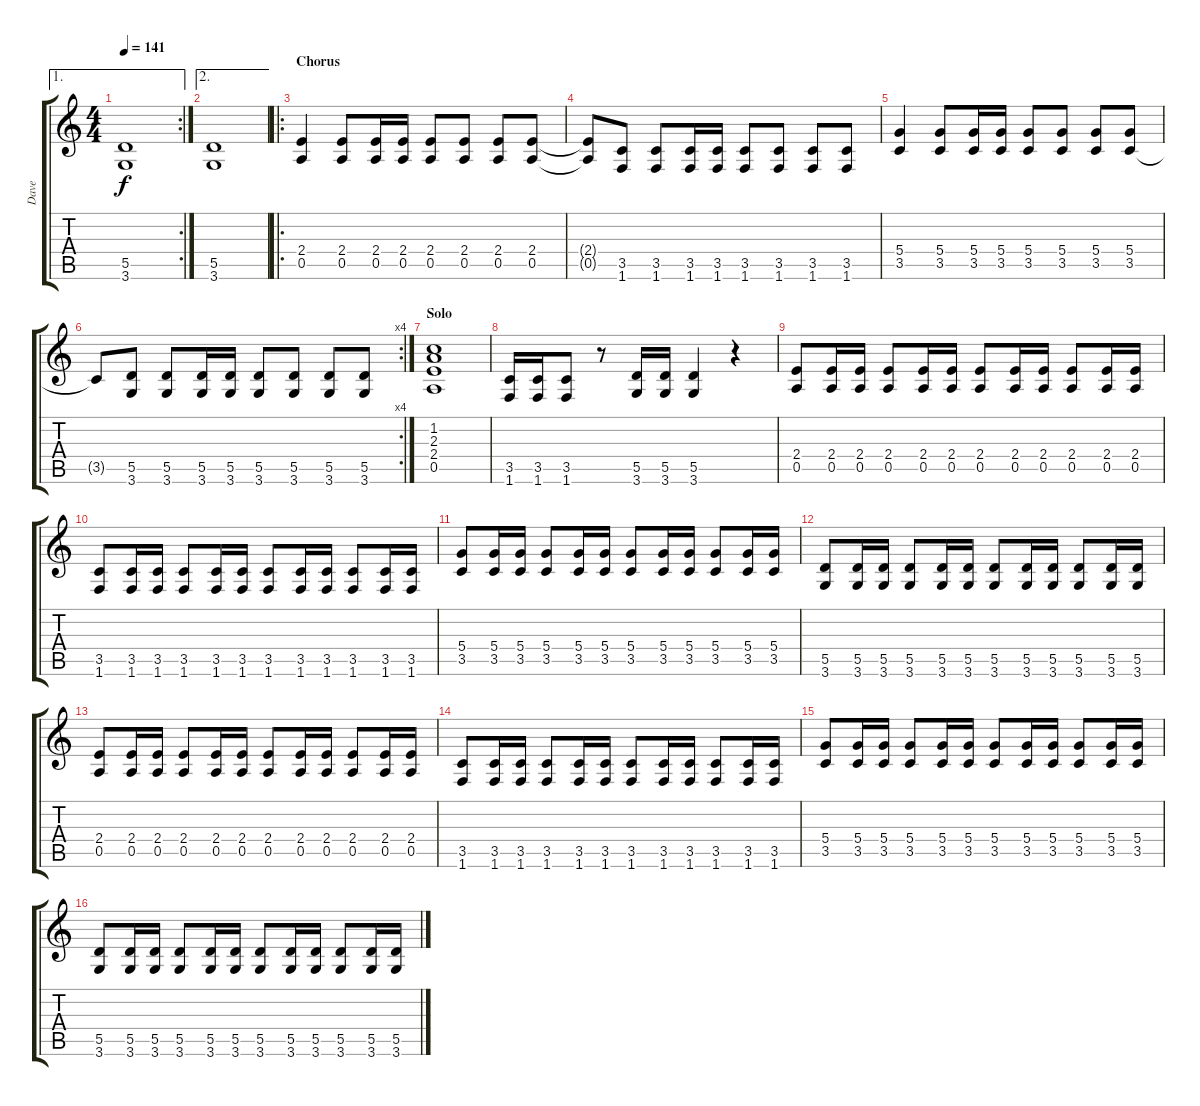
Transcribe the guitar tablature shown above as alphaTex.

\track ("Dave" "Dave") {instrument distortionguitar}
\staff {score tabs}
\tuning (E4 B3 G3 D3 A2 E2) {hide}
\ae 1
\rc 2
\ts (4 4)
\tempo 141
\clef g2
\ks c
(5.5 3.6).1{dy f} |
\ae 2
(5.5 3.6).1 |
\ro
\section ("" "Chorus")
(2.4 0.5).4 (2.4 0.5).8 (2.4 0.5).16 (2.4 0.5).16 (2.4 0.5).8 (2.4 0.5).8 (2.4 0.5).8 (2.4 0.5).8 |
(2.4{t} 0.5{t}).8 (3.5 1.6).8 (3.5 1.6).8 (3.5 1.6).16 (3.5 1.6).16 (3.5 1.6).8 (3.5 1.6).8 (3.5 1.6).8 (3.5 1.6).8 |
(5.4 3.5).4 (5.4 3.5).8 (5.4 3.5).16 (5.4 3.5).16 (5.4 3.5).8 (5.4 3.5).8 (5.4 3.5).8 (5.4 3.5).8 |
\rc 4
3.5{t}.8 (5.5 3.6).8 (5.5 3.6).8 (5.5 3.6).16 (5.5 3.6).16 (5.5 3.6).8 (5.5 3.6).8 (5.5 3.6).8 (5.5 3.6).8 |
\section ("" "Solo")
(1.2 2.3 2.4 0.5).1 |
(3.5 1.6).16 (3.5 1.6).16 (3.5 1.6).8 r.8 (5.5 3.6).16 (5.5 3.6).16 (5.5 3.6).4 r.4 |
(2.4 0.5).8 (2.4 0.5).16 (2.4 0.5).16 (2.4 0.5).8 (2.4 0.5).16 (2.4 0.5).16 (2.4 0.5).8 (2.4 0.5).16 (2.4 0.5).16 (2.4 0.5).8 (2.4 0.5).16 (2.4 0.5).16 |
(3.5 1.6).8 (3.5 1.6).16 (3.5 1.6).16 (3.5 1.6).8 (3.5 1.6).16 (3.5 1.6).16 (3.5 1.6).8 (3.5 1.6).16 (3.5 1.6).16 (3.5 1.6).8 (3.5 1.6).16 (3.5 1.6).16 |
(5.4 3.5).8 (5.4 3.5).16 (5.4 3.5).16 (5.4 3.5).8 (5.4 3.5).16 (5.4 3.5).16 (5.4 3.5).8 (5.4 3.5).16 (5.4 3.5).16 (5.4 3.5).8 (5.4 3.5).16 (5.4 3.5).16 |
(5.5 3.6).8 (5.5 3.6).16 (5.5 3.6).16 (5.5 3.6).8 (5.5 3.6).16 (5.5 3.6).16 (5.5 3.6).8 (5.5 3.6).16 (5.5 3.6).16 (5.5 3.6).8 (5.5 3.6).16 (5.5 3.6).16 |
(2.4 0.5).8 (2.4 0.5).16 (2.4 0.5).16 (2.4 0.5).8 (2.4 0.5).16 (2.4 0.5).16 (2.4 0.5).8 (2.4 0.5).16 (2.4 0.5).16 (2.4 0.5).8 (2.4 0.5).16 (2.4 0.5).16 |
(3.5 1.6).8 (3.5 1.6).16 (3.5 1.6).16 (3.5 1.6).8 (3.5 1.6).16 (3.5 1.6).16 (3.5 1.6).8 (3.5 1.6).16 (3.5 1.6).16 (3.5 1.6).8 (3.5 1.6).16 (3.5 1.6).16 |
(5.4 3.5).8 (5.4 3.5).16 (5.4 3.5).16 (5.4 3.5).8 (5.4 3.5).16 (5.4 3.5).16 (5.4 3.5).8 (5.4 3.5).16 (5.4 3.5).16 (5.4 3.5).8 (5.4 3.5).16 (5.4 3.5).16 |
(5.5 3.6).8 (5.5 3.6).16 (5.5 3.6).16 (5.5 3.6).8 (5.5 3.6).16 (5.5 3.6).16 (5.5 3.6).8 (5.5 3.6).16 (5.5 3.6).16 (5.5 3.6).8 (5.5 3.6).16 (5.5 3.6).16
